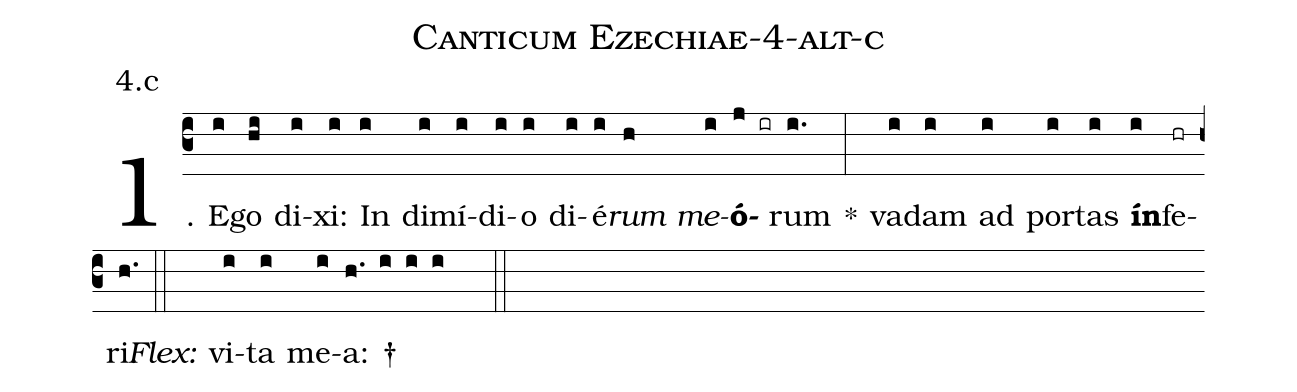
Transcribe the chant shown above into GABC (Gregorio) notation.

name: Canticum Ezechiae-4-alt-c;
annotation: 4.c;
%%
(c3)1. E(i)go(hi) di(i)xi:(i) In(i) di(i)mí(i)di(i)o(i) di(i)é(i)<i>rum</i>(h) <i>me</i>(i)<b>ó</b>(j ir)rum(i.) *(:) va(i)dam(i) ad(i) por(i)tas(i) <b>ín</b>(i)fe(hr)ri.(h.) (::)
<i>Flex:</i>()  vi(i)ta(i) me(i)a: †(h. i i i  ::)
